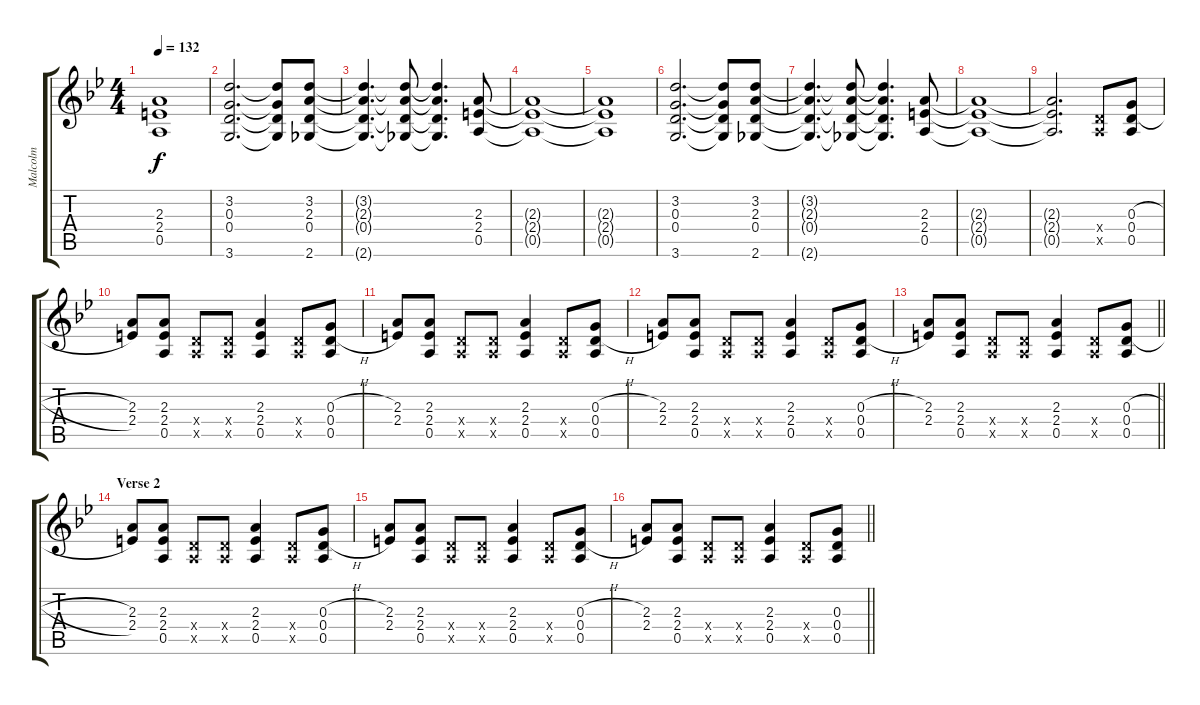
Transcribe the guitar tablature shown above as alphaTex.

\track ("Malcolm" "Malcolm") {instrument overdrivenguitar}
\staff {score tabs}
\tuning (E4 B3 G3 D3 A2 E2) {hide}
\ts (4 4)
\tempo 132
\clef g2
\ks bb
(2.3{t} 2.4{t} 0.5{t}).1{dy f} |
(3.2 0.3 0.4 3.6).2{d} (3.2{t} 0.3{t} 0.4{t} 3.6{t}).8 (3.2 2.3 0.4 2.6).8 |
(3.2{t} 2.3{t} 0.4{t} 2.6{t}).4{d} (3.2{t} 2.3{t} 0.4{t} 2.6{t}).8 (3.2{t} 2.3{t} 0.4{t} 2.6{t}).4{d} (2.3 2.4 0.5).8 |
(2.3{t} 2.4{t} 0.5{t}).1 |
(2.3{t} 2.4{t} 0.5{t}).1 |
(3.2 0.3 0.4 3.6).2{d} (3.2{t} 0.3{t} 0.4{t} 3.6{t}).8 (3.2 2.3 0.4 2.6).8 |
(3.2{t} 2.3{t} 0.4{t} 2.6{t}).4{d} (3.2{t} 2.3{t} 0.4{t} 2.6{t}).8 (3.2{t} 2.3{t} 0.4{t} 2.6{t}).4{d} (2.3 2.4 0.5).8 |
(2.3{t} 2.4{t} 0.5{t}).1 |
(2.3{t} 2.4{t} 0.5{t}).2{d} (0.4{x} 0.5{x}).8 (0.3{h} 0.4{h} 0.5).8 |
(2.3 2.4).8 (2.3 2.4 0.5).8 (0.4{x} 0.5{x}).8 (0.4{x} 0.5{x}).8 (2.3 2.4 0.5).4 (0.4{x} 0.5{x}).8 (0.3{h} 0.4{h} 0.5).8 |
(2.3 2.4).8 (2.3 2.4 0.5).8 (0.4{x} 0.5{x}).8 (0.4{x} 0.5{x}).8 (2.3 2.4 0.5).4 (0.4{x} 0.5{x}).8 (0.3{h} 0.4{h} 0.5).8 |
(2.3 2.4).8 (2.3 2.4 0.5).8 (0.4{x} 0.5{x}).8 (0.4{x} 0.5{x}).8 (2.3 2.4 0.5).4 (0.4{x} 0.5{x}).8 (0.3{h} 0.4{h} 0.5).8 |
\barLineRight lightlight
(2.3 2.4).8 (2.3 2.4 0.5).8 (0.4{x} 0.5{x}).8 (0.4{x} 0.5{x}).8 (2.3 2.4 0.5).4 (0.4{x} 0.5{x}).8 (0.3{h} 0.4{h} 0.5).8 |
\section ("" "Verse 2")
(2.3 2.4).8 (2.3 2.4 0.5).8 (0.4{x} 0.5{x}).8 (0.4{x} 0.5{x}).8 (2.3 2.4 0.5).4 (0.4{x} 0.5{x}).8 (0.3{h} 0.4{h} 0.5).8 |
(2.3 2.4).8 (2.3 2.4 0.5).8 (0.4{x} 0.5{x}).8 (0.4{x} 0.5{x}).8 (2.3 2.4 0.5).4 (0.4{x} 0.5{x}).8 (0.3{h} 0.4{h} 0.5).8 |
\barLineRight lightlight
(2.3 2.4).8 (2.3 2.4 0.5).8 (0.4{x} 0.5{x}).8 (0.4{x} 0.5{x}).8 (2.3 2.4 0.5).4 (0.4{x} 0.5{x}).8 (0.3{h} 0.4{h} 0.5).8
